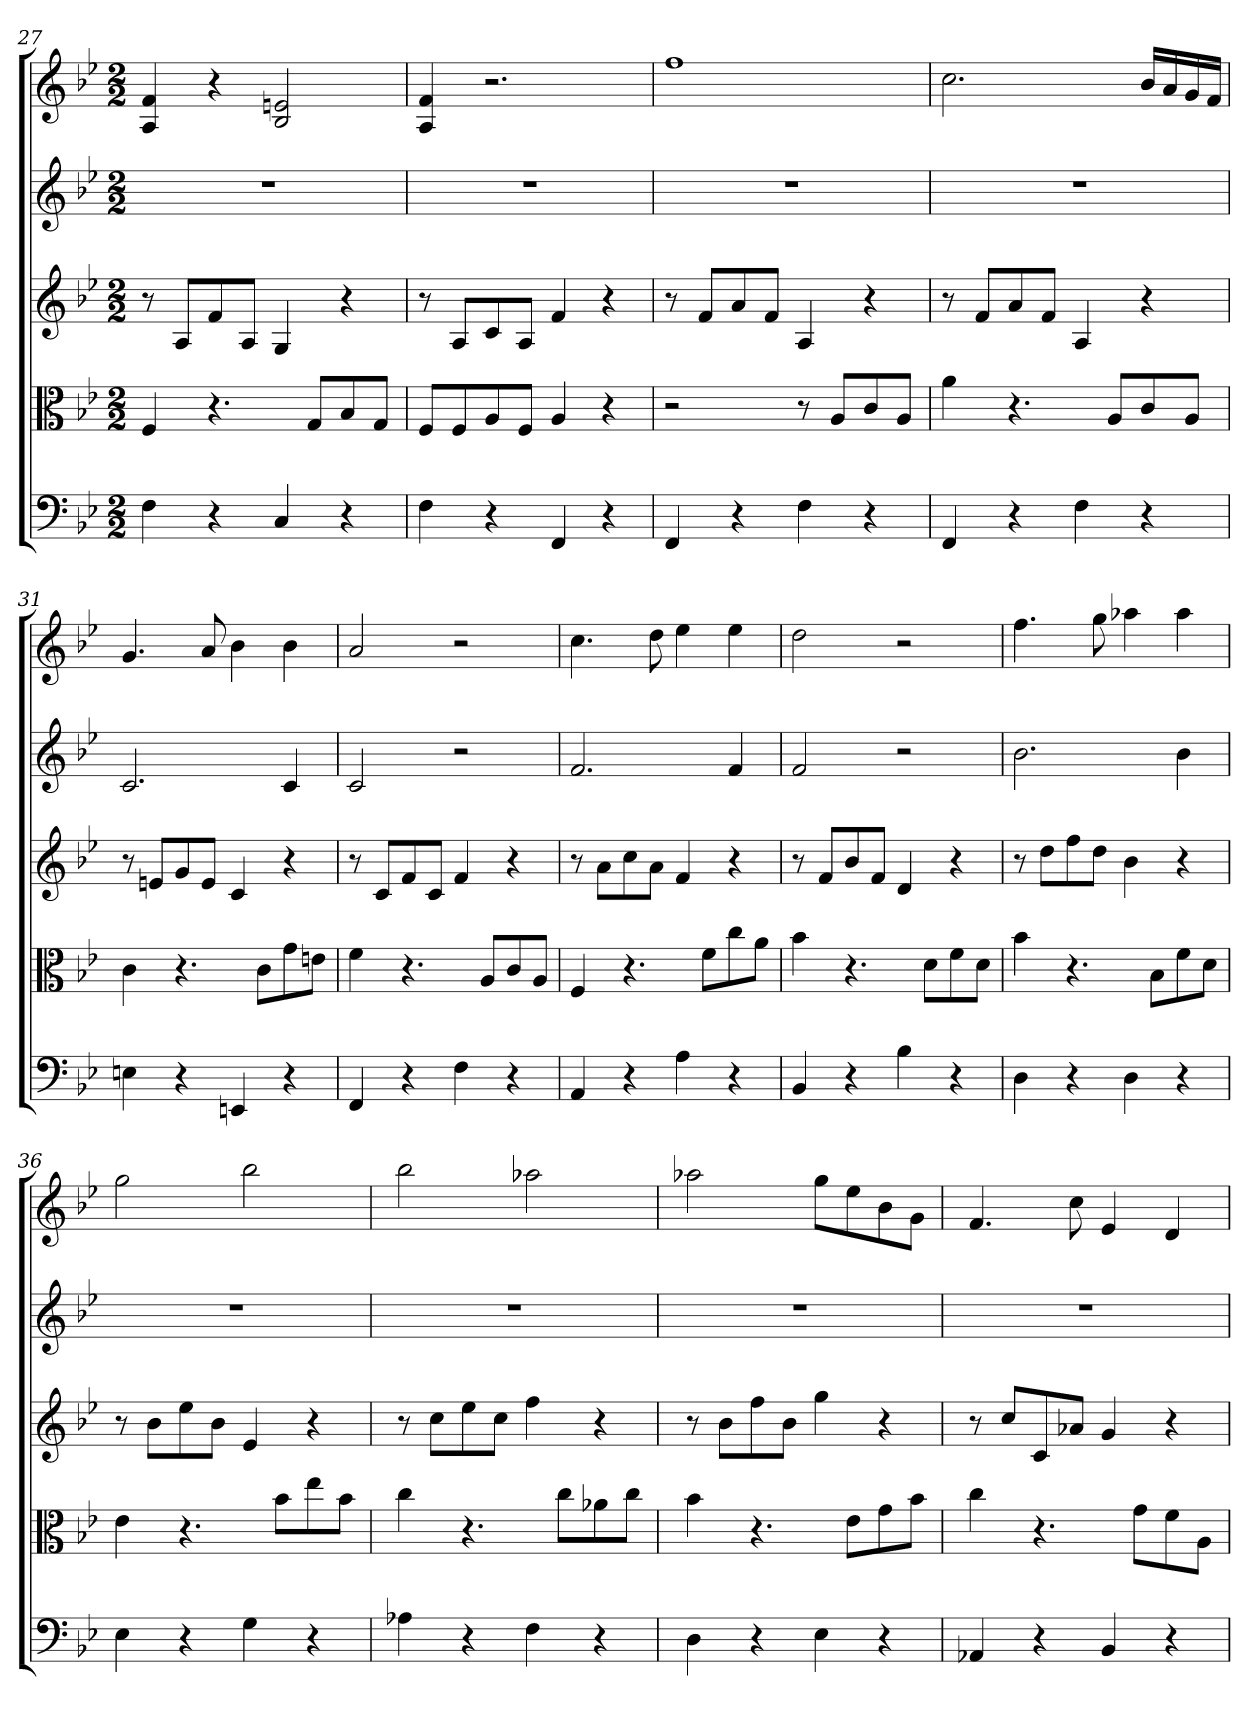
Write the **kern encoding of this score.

**kern	**kern	**kern	**kern	**kern
*part5	*part4	*part3	*part2	*part1
*staff5	*staff4	*staff3	*staff2	*staff1
*clefF4	*clefC3	*	*	*
*k[b-e-]	*k[b-e-]	*k[b-e-]	*k[b-e-]	*k[b-e-]
*B-:	*B-:	*B-:	*B-:	*B-:
*M2/2	*M2/2	*M2/2	*M2/2	*M2/2
=27	=27	=27	=27	=27
4F	4F	8r	1r	4A 4f
.	.	8AL	.	.
4r	4.r	8f	.	4r
.	.	8AJ	.	.
4C	.	4G	.	2B- 2en
.	8G/L	.	.	.
4r	8B-/	4r	.	.
.	8G/J	.	.	.
=28	=28	=28	=28	=28
4F	8F/L	8r	1r	4A 4f
.	8F/	8AL	.	.
4r	8A/	8c	.	2.r
.	8F/J	8AJ	.	.
4FF	4A	4f	.	.
4r	4r	4r	.	.
=29	=29	=29	=29	=29
4FF	2r	8r	1r	1ff
.	.	8fL	.	.
4r	.	8a	.	.
.	.	8fJ	.	.
4F	8r	4A	.	.
.	8A/L	.	.	.
4r	8c/	4r	.	.
.	8A/J	.	.	.
=30	=30	=30	=30	=30
4FF	4a	8r	1r	2.cc
.	.	8fL	.	.
4r	4.r	8a	.	.
.	.	8fJ	.	.
4F	.	4A	.	.
.	8A/L	.	.	.
4r	8c/	4r	.	16b-LL
.	.	.	.	16a
.	8A/J	.	.	16g
.	.	.	.	16fJJ
=31	=31	=31	=31	=31
4En	4c	8r	2.c	4.g
.	.	8enL	.	.
4r	4.r	8g	.	.
.	.	8eJ	.	8a
4EEn	.	4c	.	4b-
.	8c\L	.	.	.
4r	8g\	4r	4c	4b-
.	8en\J	.	.	.
=32	=32	=32	=32	=32
4FF	4f	8r	2c	2a
.	.	8cL	.	.
4r	4.r	8f	.	.
.	.	8cJ	.	.
4F	.	4f	2r	2r
.	8A/L	.	.	.
4r	8c/	4r	.	.
.	8A/J	.	.	.
=33	=33	=33	=33	=33
4AA	4F	8r	2.f	4.cc
.	.	8aL	.	.
4r	4.r	8cc	.	.
.	.	8aJ	.	8dd
4A	.	4f	.	4ee-
.	8f\L	.	.	.
4r	8cc\	4r	4f	4ee-
.	8a\J	.	.	.
=34	=34	=34	=34	=34
4BB-	4b-	8r	2f	2dd
.	.	8fL	.	.
4r	4.r	8b-	.	.
.	.	8fJ	.	.
4B-	.	4d	2r	2r
.	8d\L	.	.	.
4r	8f\	4r	.	.
.	8d\J	.	.	.
=35	=35	=35	=35	=35
4D	4b-	8r	2.b-	4.ff
.	.	8ddL	.	.
4r	4.r	8ff	.	.
.	.	8ddJ	.	8gg
4D	.	4b-	.	4aa-X
.	8B-\L	.	.	.
4r	8f\	4r	4b-	4aa-
.	8d\J	.	.	.
=36	=36	=36	=36	=36
4E-	4e-	8r	1r	2gg
.	.	8b-L	.	.
4r	4.r	8ee-	.	.
.	.	8b-J	.	.
4G	.	4e-	.	2bb-
.	8b-\L	.	.	.
4r	8ee-\	4r	.	.
.	8b-\J	.	.	.
=37	=37	=37	=37	=37
4A-X	4cc	8r	1r	2bb-
.	.	8ccL	.	.
4r	4.r	8ee-	.	.
.	.	8ccJ	.	.
4F	.	4ff	.	2aa-X
.	8cc\L	.	.	.
4r	8a-X\	4r	.	.
.	8cc\J	.	.	.
=38	=38	=38	=38	=38
4D	4b-	8r	1r	2aa-X
.	.	8b-L	.	.
4r	4.r	8ff	.	.
.	.	8b-J	.	.
4E-	.	4gg	.	8ggL
.	8e-\L	.	.	8ee-
4r	8g\	4r	.	8b-
.	8b-\J	.	.	8gJ
=39	=39	=39	=39	=39
4AA-X	4cc	8r	1r	4.f
.	.	8ccL	.	.
4r	4.r	8c	.	.
.	.	8a-XJ	.	8cc
4BB-	.	4g	.	4e-
.	8g\L	.	.	.
4r	8f\	4r	.	4d
.	8A\J	.	.	.
=	=	=	=	=
*-	*-	*-	*-	*-
